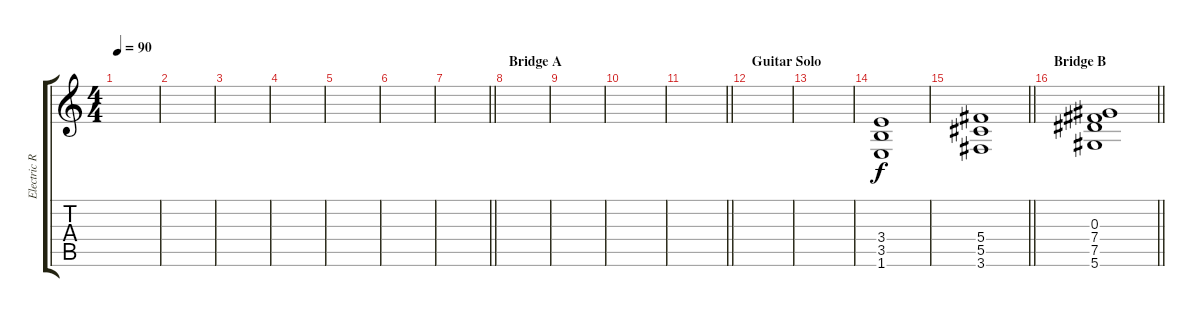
\track ("Electric Rhythm Guitar - Right Channel" "Electric R") {instrument distortionguitar}
\staff {score tabs}
\tuning (Eb4 B3 Gb3 Db3 Ab2 Eb2) {hide}
\ts (4 4)
\tempo 90
\clef g2
\ks c
|
|
|
|
|
|
\barLineRight lightlight
|
\section ("" "Bridge A")
|
|
|
\barLineRight lightlight
|
\section ("" "Guitar Solo")
|
|
(3.4 3.5 1.6).1 |
\barLineRight lightlight
(5.4 5.5 3.6).1 |
\section ("" "Bridge B")
\barLineRight lightlight
(0.3 7.4 7.5 5.6).1
